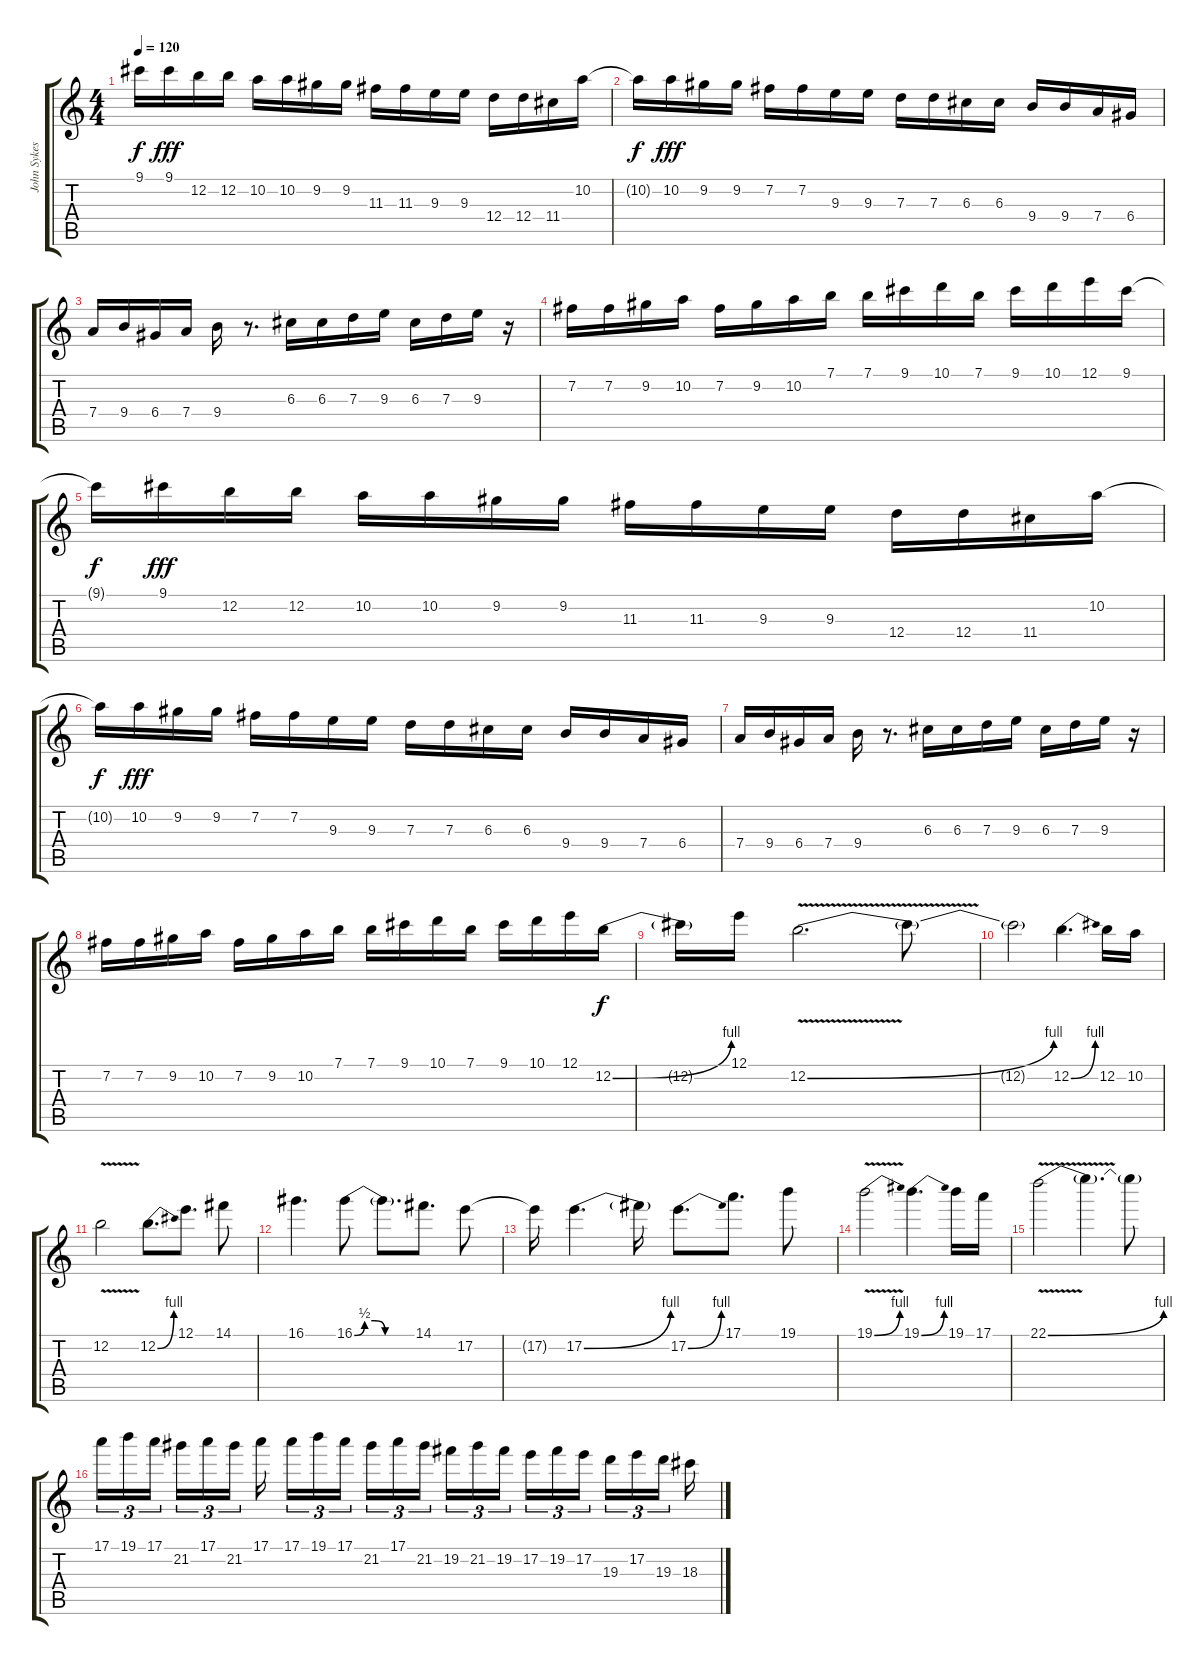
\track ("John Sykes" "John Sykes") {instrument overdrivenguitar}
\staff {score tabs}
\tuning (E4 B3 G3 D3 A2 E2) {hide}
\ts (4 4)
\tempo 120
\clef g2
\ks c
9.1{t}.16{dy f} 9.1.16{dy fff} 12.2.16 12.2.16 10.2.16 10.2.16 9.2.16 9.2.16 11.3.16 11.3.16 9.3.16 9.3.16 12.4.16 12.4.16 11.4.16 10.2.16 |
10.2{t}.16{dy f} 10.2.16{dy fff} 9.2.16 9.2.16 7.2.16 7.2.16 9.3.16 9.3.16 7.3.16 7.3.16 6.3.16 6.3.16 9.4.16 9.4.16 7.4.16 6.4.16 |
7.4.16 9.4.16 6.4.16 7.4.16 9.4.16 r.8{d} 6.3.16 6.3.16 7.3.16 9.3.16 6.3.16 7.3.16 9.3.16 r.16 |
7.2.16 7.2.16 9.2.16 10.2.16 7.2.16 9.2.16 10.2.16 7.1.16 7.1.16 9.1.16 10.1.16 7.1.16 9.1.16 10.1.16 12.1.16 9.1.16 |
9.1{t}.16{dy f} 9.1.16{dy fff} 12.2.16 12.2.16 10.2.16 10.2.16 9.2.16 9.2.16 11.3.16 11.3.16 9.3.16 9.3.16 12.4.16 12.4.16 11.4.16 10.2.16 |
10.2{t}.16{dy f} 10.2.16{dy fff} 9.2.16 9.2.16 7.2.16 7.2.16 9.3.16 9.3.16 7.3.16 7.3.16 6.3.16 6.3.16 9.4.16 9.4.16 7.4.16 6.4.16 |
7.4.16 9.4.16 6.4.16 7.4.16 9.4.16 r.8{d} 6.3.16 6.3.16 7.3.16 9.3.16 6.3.16 7.3.16 9.3.16 r.16 |
7.2.16 7.2.16 9.2.16 10.2.16 7.2.16 9.2.16 10.2.16 7.1.16 7.1.16 9.1.16 10.1.16 7.1.16 9.1.16 10.1.16 12.1.16 12.2{be (bend 0 0 60 4)}.16{dy f} |
12.2{t}.16 12.1.16 12.2{be (bend 0 0 60 4) v}.2{d} 12.2{t}.8 |
12.2{t}.2 12.2{be (bend 0 0 60 4)}.4{d} 12.2.16 10.2.16 |
12.2{v}.2 12.2{be (bend 0 0 60 4)}.8{d} 12.1.8{d} 14.1.8 |
16.1.4{d} 16.1{be (custom 0 0 10 2 20 2 30 0 60 0)}.8 16.1{t}.8{d} 14.1.8{d} 17.2.8 |
17.2{t}.16 17.2{be (bend 0 0 60 4)}.4{d} 17.2{t}.16 17.2{be (bend 0 0 60 4)}.8{d} 17.1.8{d} 19.1.8 |
19.1{be (bend 0 0 60 4) v}.2 19.1{be (bend 0 0 60 4)}.4{d} 19.1.16 17.1.16 |
22.1{be (bend 0 0 60 4) v}.2 22.1{t}.4{d} 22.1{t}.8 |
17.1.16{tu (3 2)} 19.1.16{tu (3 2)} 17.1.16{tu (3 2) beam splitsecondary} 21.2.16{tu (3 2)} 17.1.16{tu (3 2)} 21.2.16{tu (3 2)} 17.1.16{beam splitsecondary} 17.1.16{tu (3 2)} 19.1.16{tu (3 2)} 17.1.16{tu (3 2) beam splitsecondary} 21.2.16{tu (3 2)} 17.1.16{tu (3 2)} 21.2.16{tu (3 2) beam splitsecondary} 19.2.16{tu (3 2)} 21.2.16{tu (3 2)} 19.2.16{tu (3 2) beam splitsecondary} 17.2.16{tu (3 2)} 19.2.16{tu (3 2)} 17.2.16{tu (3 2) beam splitsecondary} 19.3.16{tu (3 2)} 17.2.16{tu (3 2)} 19.3.16{tu (3 2) beam splitsecondary} 18.3.16
